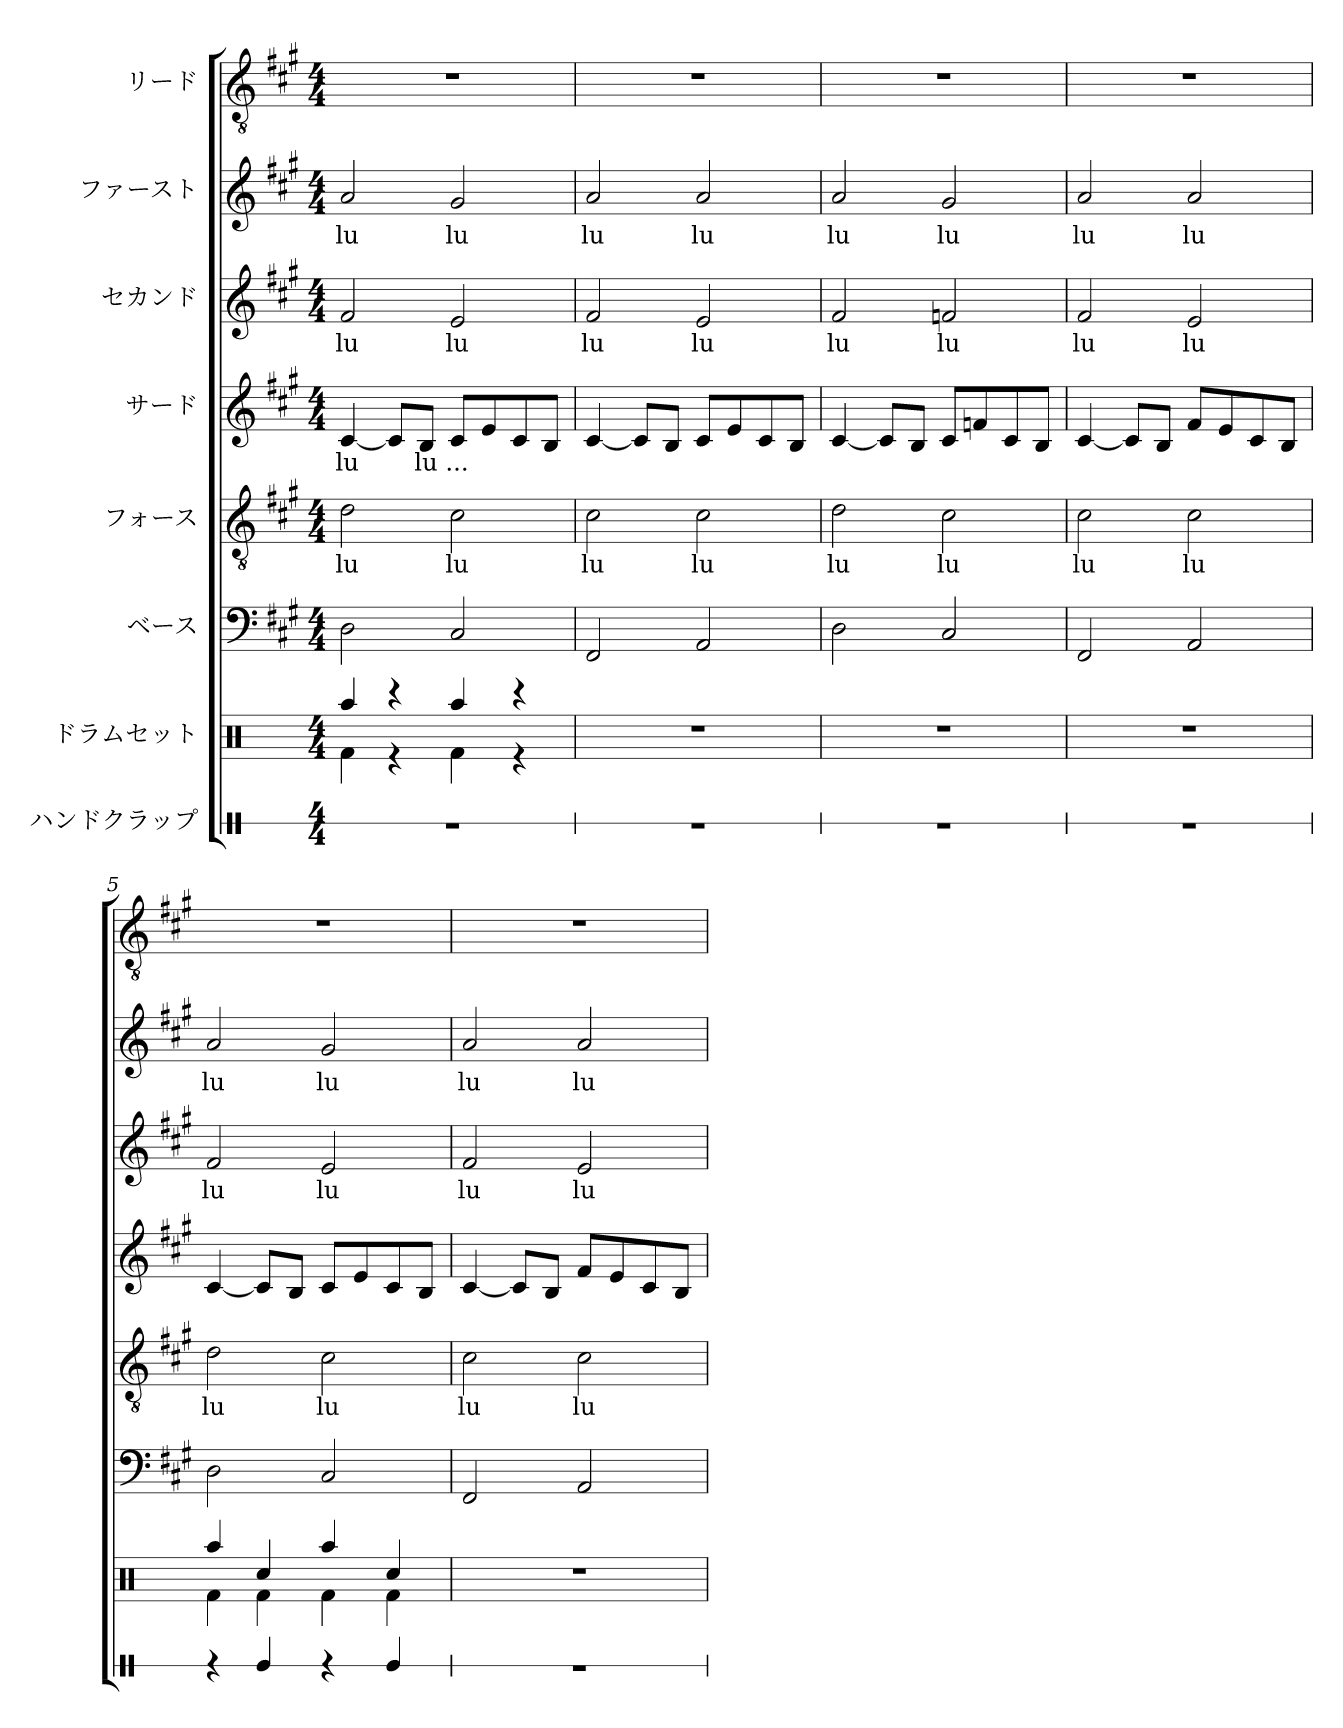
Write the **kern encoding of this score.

**kern	**kern	**kern	**kern	**text	**kern	**text	**kern	**text	**kern	**text	**kern
*part8	*part7	*part6	*part5	*part5	*part4	*part4	*part3	*part3	*part2	*part2	*part1
*staff8	*staff7	*staff6	*staff5	*staff5	*staff4	*staff4	*staff3	*staff3	*staff2	*staff2	*staff1
*I"ハンドクラップ	*I"ドラムセット	*I"ベース	*I"フォース	*	*I"サード	*	*I"セカンド	*	*I"ファースト	*	*I"リード
*stria1	*	*	*	*	*	*	*	*	*	*	*
*clefX	*clefX	*clefF4	*clefGv2	*	*clefG2	*	*clefG2	*	*clefG2	*	*clefGv2
*k[]	*k[]	*k[f#c#g#]	*k[f#c#g#]	*	*k[f#c#g#]	*	*k[f#c#g#]	*	*k[f#c#g#]	*	*k[f#c#g#]
*M4/4	*M4/4	*M4/4	*M4/4	*	*M4/4	*	*M4/4	*	*M4/4	*	*M4/4
*MM158	*MM158	*MM158	*MM158	*	*MM158	*	*MM158	*	*MM158	*	*MM158
=1	=1	=1	=1	=1	=1	=1	=1	=1	=1	=1	=1
*	*^	*	*	*	*	*	*	*	*	*	*
!	!	!	!	!	!LO:LY:b	!	!LO:LY:b	!	!LO:LY:b	!	!LO:LY:b	!
1r	4Raa/	4Rf\	2D\	2d\	lu	[4c#/	lu	2f#/	lu	2a/	lu	1r
.	4r	4r	.	.	.	8c#/L]	.	.	.	.	.	.
!	!	!	!	!	!	!	!LO:LY:b	!	!	!	!	!
.	.	.	.	.	.	8B/J	lu	.	.	.	.	.
!	!	!	!	!	!LO:LY:b	!	!LO:LY:b	!	!LO:LY:b	!	!LO:LY:b	!
.	4Raa/	4Rf\	2C#/	2c#\	lu	8c#/L	...	2e/	lu	2g#/	lu	.
.	.	.	.	.	.	8e/	.	.	.	.	.	.
.	4r	4r	.	.	.	8c#/	.	.	.	.	.	.
.	.	.	.	.	.	8B/J	.	.	.	.	.	.
*	*v	*v	*	*	*	*	*	*	*	*	*	*
=2	=2	=2	=2	=2	=2	=2	=2	=2	=2	=2	=2
!	!	!	!	!LO:LY:b	!	!	!	!LO:LY:b	!	!LO:LY:b	!
1r	1r	2FF#/	2c#\	lu	[4c#/	.	2f#/	lu	2a/	lu	1r
.	.	.	.	.	8c#/L]	.	.	.	.	.	.
.	.	.	.	.	8B/J	.	.	.	.	.	.
!	!	!	!	!LO:LY:b	!	!	!	!LO:LY:b	!	!LO:LY:b	!
.	.	2AA/	2c#\	lu	8c#/L	.	2e/	lu	2a/	lu	.
.	.	.	.	.	8e/	.	.	.	.	.	.
.	.	.	.	.	8c#/	.	.	.	.	.	.
.	.	.	.	.	8B/J	.	.	.	.	.	.
=3	=3	=3	=3	=3	=3	=3	=3	=3	=3	=3	=3
!	!	!	!	!LO:LY:b	!	!	!	!LO:LY:b	!	!LO:LY:b	!
1r	1r	2D\	2d\	lu	[4c#/	.	2f#/	lu	2a/	lu	1r
.	.	.	.	.	8c#/L]	.	.	.	.	.	.
.	.	.	.	.	8B/J	.	.	.	.	.	.
!	!	!	!	!LO:LY:b	!	!	!	!LO:LY:b	!	!LO:LY:b	!
.	.	2C#/	2c#\	lu	8c#/L	.	2fn/	lu	2g#/	lu	.
.	.	.	.	.	8fn/	.	.	.	.	.	.
.	.	.	.	.	8c#/	.	.	.	.	.	.
.	.	.	.	.	8B/J	.	.	.	.	.	.
=4	=4	=4	=4	=4	=4	=4	=4	=4	=4	=4	=4
!	!	!	!	!LO:LY:b	!	!	!	!LO:LY:b	!	!LO:LY:b	!
1r	1r	2FF#/	2c#\	lu	[4c#/	.	2f#/	lu	2a/	lu	1r
.	.	.	.	.	8c#/L]	.	.	.	.	.	.
.	.	.	.	.	8B/J	.	.	.	.	.	.
!	!	!	!	!LO:LY:b	!	!	!	!LO:LY:b	!	!LO:LY:b	!
.	.	2AA/	2c#\	lu	8f#/L	.	2e/	lu	2a/	lu	.
.	.	.	.	.	8e/	.	.	.	.	.	.
.	.	.	.	.	8c#/	.	.	.	.	.	.
.	.	.	.	.	8B/J	.	.	.	.	.	.
=5	=5	=5	=5	=5	=5	=5	=5	=5	=5	=5	=5
*	*^	*	*	*	*	*	*	*	*	*	*
!	!	!	!	!	!LO:LY:b	!	!	!	!LO:LY:b	!	!LO:LY:b	!
4r	4Raa/	4Rf\	2D\	2d\	lu	[4c#/	.	2f#/	lu	2a/	lu	1r
4Re/	4Rcc/	4Rf\	.	.	.	8c#/L]	.	.	.	.	.	.
.	.	.	.	.	.	8B/J	.	.	.	.	.	.
!	!	!	!	!	!LO:LY:b	!	!	!	!LO:LY:b	!	!LO:LY:b	!
4r	4Raa/	4Rf\	2C#/	2c#\	lu	8c#/L	.	2e/	lu	2g#/	lu	.
.	.	.	.	.	.	8e/	.	.	.	.	.	.
4Re/	4Rcc/	4Rf\	.	.	.	8c#/	.	.	.	.	.	.
.	.	.	.	.	.	8B/J	.	.	.	.	.	.
*	*v	*v	*	*	*	*	*	*	*	*	*	*
!!LO:LB:g=z
=6	=6	=6	=6	=6	=6	=6	=6	=6	=6	=6	=6
!	!	!	!	!LO:LY:b	!	!	!	!LO:LY:b	!	!LO:LY:b	!
1r	1r	2FF#/	2c#\	lu	[4c#/	.	2f#/	lu	2a/	lu	1r
.	.	.	.	.	8c#/L]	.	.	.	.	.	.
.	.	.	.	.	8B/J	.	.	.	.	.	.
!	!	!	!	!LO:LY:b	!	!	!	!LO:LY:b	!	!LO:LY:b	!
.	.	2AA/	2c#\	lu	8f#/L	.	2e/	lu	2a/	lu	.
.	.	.	.	.	8e/	.	.	.	.	.	.
.	.	.	.	.	8c#/	.	.	.	.	.	.
.	.	.	.	.	8B/J	.	.	.	.	.	.
=	=	=	=	=	=	=	=	=	=	=	=
*-	*-	*-	*-	*-	*-	*-	*-	*-	*-	*-	*-
